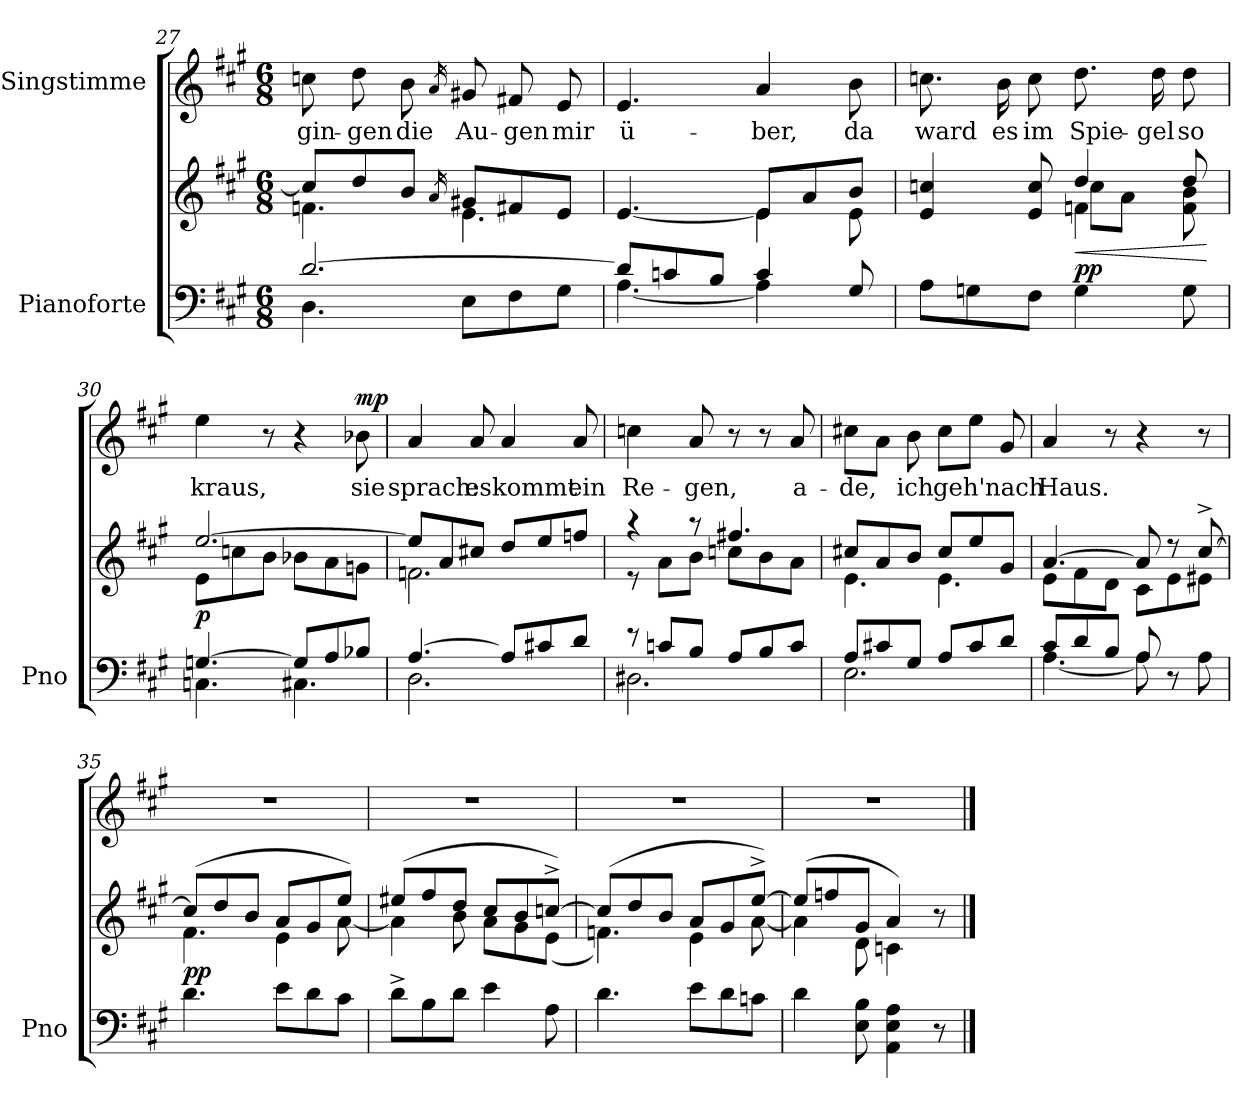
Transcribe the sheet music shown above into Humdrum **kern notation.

**kern	**kern	**dynam	**kern	**text	**dynam
*part2	*part2	*part2	*part1	*part1	*part1
*staff3	*staff2	*staff2/3	*staff1	*staff1	*staff1
*I"Pianoforte	*	*	*I"Singstimme	*	*
*I'Pno	*	*	*	*	*
*clefF4	*clefG2	*	*clefG2	*	*
*k[f#c#g#]	*k[f#c#g#]	*	*k[f#c#g#]	*	*
*M6/8	*M6/8	*	*M6/8	*	*
=27	=27	=27	=27	=27	=27
*^	*^	*	*	*	*
!	!	!	!	!	!	!LO:LY:b	!
[2.d/	4.D\	8cc/L]	4.fn\	.	8ccn\	gin-	.
!	!	!	!	!	!	!LO:LY:b	!
.	.	8dd/	.	.	8dd\	-gen	.
!	!	!	!	!	!	!LO:LY:b	!
.	.	8b/J	.	.	8b\	die	.
.	.	16qa/	.	.	16qa/	.	.
!	!	!	!	!	!	!LO:LY:b	!
.	8E\L	8g#X/L	4.e\	.	8g#X/	Au-	.
!	!	!	!	!	!	!LO:LY:b	!
.	8F#\	8f#X/	.	.	8f#X/	-gen	.
!	!	!	!	!	!	!LO:LY:b	!
.	8G#\J	8e/J	.	.	8e/	mir	.
!!LO:LB:g=z
=28	=28	=28	=28	=28	=28	=28	=28
!	!	!	!	!	!	!LO:LY:b	!
8d/L]	[4.A\	[4.e/	4.reyy	.	4.e/	ü-	.
8cn/	.	.	.	.	.	.	.
8B/J	.	.	.	.	.	.	.
!	!	!	!	!	!	!LO:LY:b	!
4c/	4A\]	8e/L]	4e\	.	4a/	-ber,	.
.	.	8a/	.	.	.	.	.
!	!	!	!	!	!	!LO:LY:b	!
8G#/	8ryy	8b/J	8e\	.	8b\	da	.
=29	=29	=29	=29	=29	=29	=29	=29
*	*	*	*^	*	*	*	*
!	!	!	!	!	!	!	!LO:LY:b	!
*v	*v	*	*	*	*	*	*	*
8A\L	4e/ 4ccn/	4.reyy	4.ryy	.	8.ccn\	ward	.
8Gn\	.	.	.	.	.	.	.
!	!	!	!	!	!	!LO:LY:b	!
.	.	.	.	.	16b\	es	.
!	!	!	!	!	!	!LO:LY:b	!
8F#\J	8e/ 8cc/	.	.	.	8cc\	im	.
!	!	!	!	!LO:HP:b	!	!LO:LY:b	!
!	!	!	!	!LO:DY:n=1:a=2	!	!	!
4G\	4dd/	4fn\	8cc\L	< pp	8.dd\	Spie-	.
.	.	.	8a\J	.	.	.	.
!	!	!	!	!	!	!LO:LY:b	!
.	.	.	.	.	16dd\	-gel	.
!	!	!	!	!	!	!LO:LY:b	!
8G\	8dd/	8f\ 8b\	8ryy	.	8dd\	so	.
*	*v	*v	*v	*	*	*	*
.	.	[	.	.	.
=30	=30	=30	=30	=30	=30
*^	*^	*	*	*	*
!	!	!	!	!LO:DY:a=2	!	!LO:LY:b	!
[4.Gn/	4.Cn\	[2.ee/	8e\L	p	4ee\	kraus,	.
.	.	.	8ccn\	.	.	.	.
.	.	.	8b\J	.	8r	.	.
8G/L]	4.C#X\	.	8b-X\L	.	4r	.	.
8A/	.	.	8a\	.	.	.	.
!	!	!	!	!	!	!LO:LY:b	!LO:DY:a
8B-X/J	.	.	8gn\J	.	8b-X\	sie	mp
=31	=31	=31	=31	=31	=31	=31	=31
!	!	!	!	!	!	!LO:LY:b	!
[4.A/	2.D\	8ee/L]	2.fn\	.	4a/	sprach:	.
.	.	8a/	.	.	.	.	.
!	!	!	!	!	!	!LO:LY:b	!
.	.	8cc#X/J	.	.	8a/	es	.
!	!	!	!	!	!	!LO:LY:b	!
8A/L]	.	8dd/L	.	.	4a/	kommt	.
8c#X/	.	8ee/	.	.	.	.	.
!	!	!	!	!	!	!LO:LY:b	!
8d/J	.	8ffn/J	.	.	8a/	ein	.
=32	=32	=32	=32	=32	=32	=32	=32
!	!	!	!	!	!	!LO:LY:b	!
8r	2.D#X\	4r	8r	.	4ccn\	Re-	.
8cn/L	.	.	8a\L	.	.	.	.
!	!	!	!	!	!	!LO:LY:b	!
8B/J	.	8r	8b\J	.	8a/	-gen,	.
8A/L	.	4.ff#X/	8ccn\L	.	8r	.	.
8B/	.	.	8b\	.	8r	.	.
!	!	!	!	!	!	!LO:LY:b	!
8c/J	.	.	8a\J	.	8a/	a-	.
!!LO:LB:g=z
=33	=33	=33	=33	=33	=33	=33	=33
!	!	!	!	!	!	!LO:LY:b	!
8A/L	2.E\	8cc#X/L	4.e\	.	8cc#X\L	-de,	.
8c#X/	.	8a/	.	.	8a\J	.	.
!	!	!	!	!	!	!LO:LY:b	!
8G#/J	.	8b/J	.	.	8b\	ich	.
!	!	!	!	!	!	!LO:LY:b	!
8A/L	.	8cc#/L	4.e\	.	8cc#\L	geh'	.
8c#/	.	8ee/	.	.	8ee\J	.	.
!	!	!	!	!	!	!LO:LY:b	!
8d/J	.	8g#/J	.	.	8g#/	nach	.
=34	=34	=34	=34	=34	=34	=34	=34
!	!	!	!	!	!	!LO:LY:b	!
8c#/L	[4.A\	[4.a/	8e\L	.	4a/	Haus.	.
8d/	.	.	8f#\	.	.	.	.
8B/J	.	.	8d\J	.	8r	.	.
8A/	8A\]	8a/]	8c#\L	.	4r	.	.
8r	8ryy	8r	8e\	.	.	.	.
8A\	8ryy	[8cc#^/	8e#X\J	.	8r	.	.
=35	=35	=35	=35	=35	=35	=35	=35
!	!	!	!	!LO:DY:a=2	!	!	!
*v	*v	*	*	*	*	*	*
4.d\	(8cc#/L]	4.f#\	pp	2.r	.	.
.	8dd/	.	.	.	.	.
.	8b/J	.	.	.	.	.
8e\L	8a/L	4e\	.	.	.	.
8d\	8g#/	.	.	.	.	.
8c#\J	8ee/J)	[8a\	.	.	.	.
=36	=36	=36	=36	=36	=36	=36
8d^\L	(8ee#X/L	4a\]	.	2.r	.	.
8B\	8ff#/	.	.	.	.	.
8d\J	8dd/J	8b\	.	.	.	.
4e\	8cc#/L	8a\L	.	.	.	.
.	8b/	8g#\	.	.	.	.
8A\	[8ccn^/J)	(8e\J	.	.	.	.
=37	=37	=37	=37	=37	=37	=37
4.d\	(8cc/L]	4.fn\)	.	2.r	.	.
.	8dd/	.	.	.	.	.
.	8b/J	.	.	.	.	.
8e\L	8a/L	4e\	.	.	.	.
8d\	8g#/	.	.	.	.	.
8cn\J	[8ee^/J)	[8a\	.	.	.	.
=38	=38	=38	=38	=38	=38	=38
4d\	(8ee/L]	4a\]	.	2.r	.	.
.	8ffn/	.	.	.	.	.
8E\ 8B\	8g#/J	8d\	.	.	.	.
4AA\ 4E\ 4A\	4a/)	4cn\	.	.	.	.
8r	8r	8ryy	.	.	.	.
*	*v	*v	*	*	*	*
==	==	==	==	==	==
*-	*-	*-	*-	*-	*-
